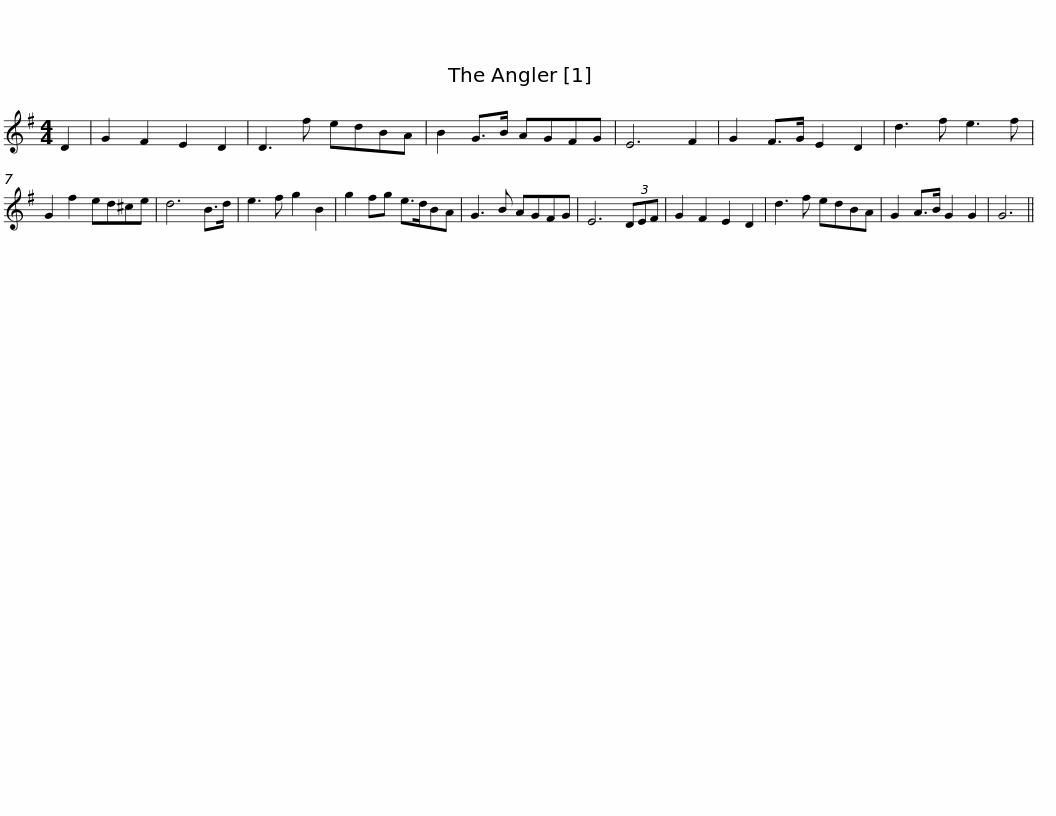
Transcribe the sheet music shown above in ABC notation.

X:1
L:1/8
M:4/4
I:linebreak $
K:G
V:1 treble
V:1
 D2 | G2 F2 E2 D2 | D3 f edBA | B2 G>B AGFG | E6 F2 | %5
 G2 F>G E2 D2 | d3 f e3 f | G2 f2 ed^ce |$ d6 B>d | e3 f g2 B2 | %10
 g2 fg e>dBA | G3 B AGFG | E6 (3DEF | G2 F2 E2 D2 | d3 f edBA | %15
 G2 A>B G2 G2 |$ G6 || %17
